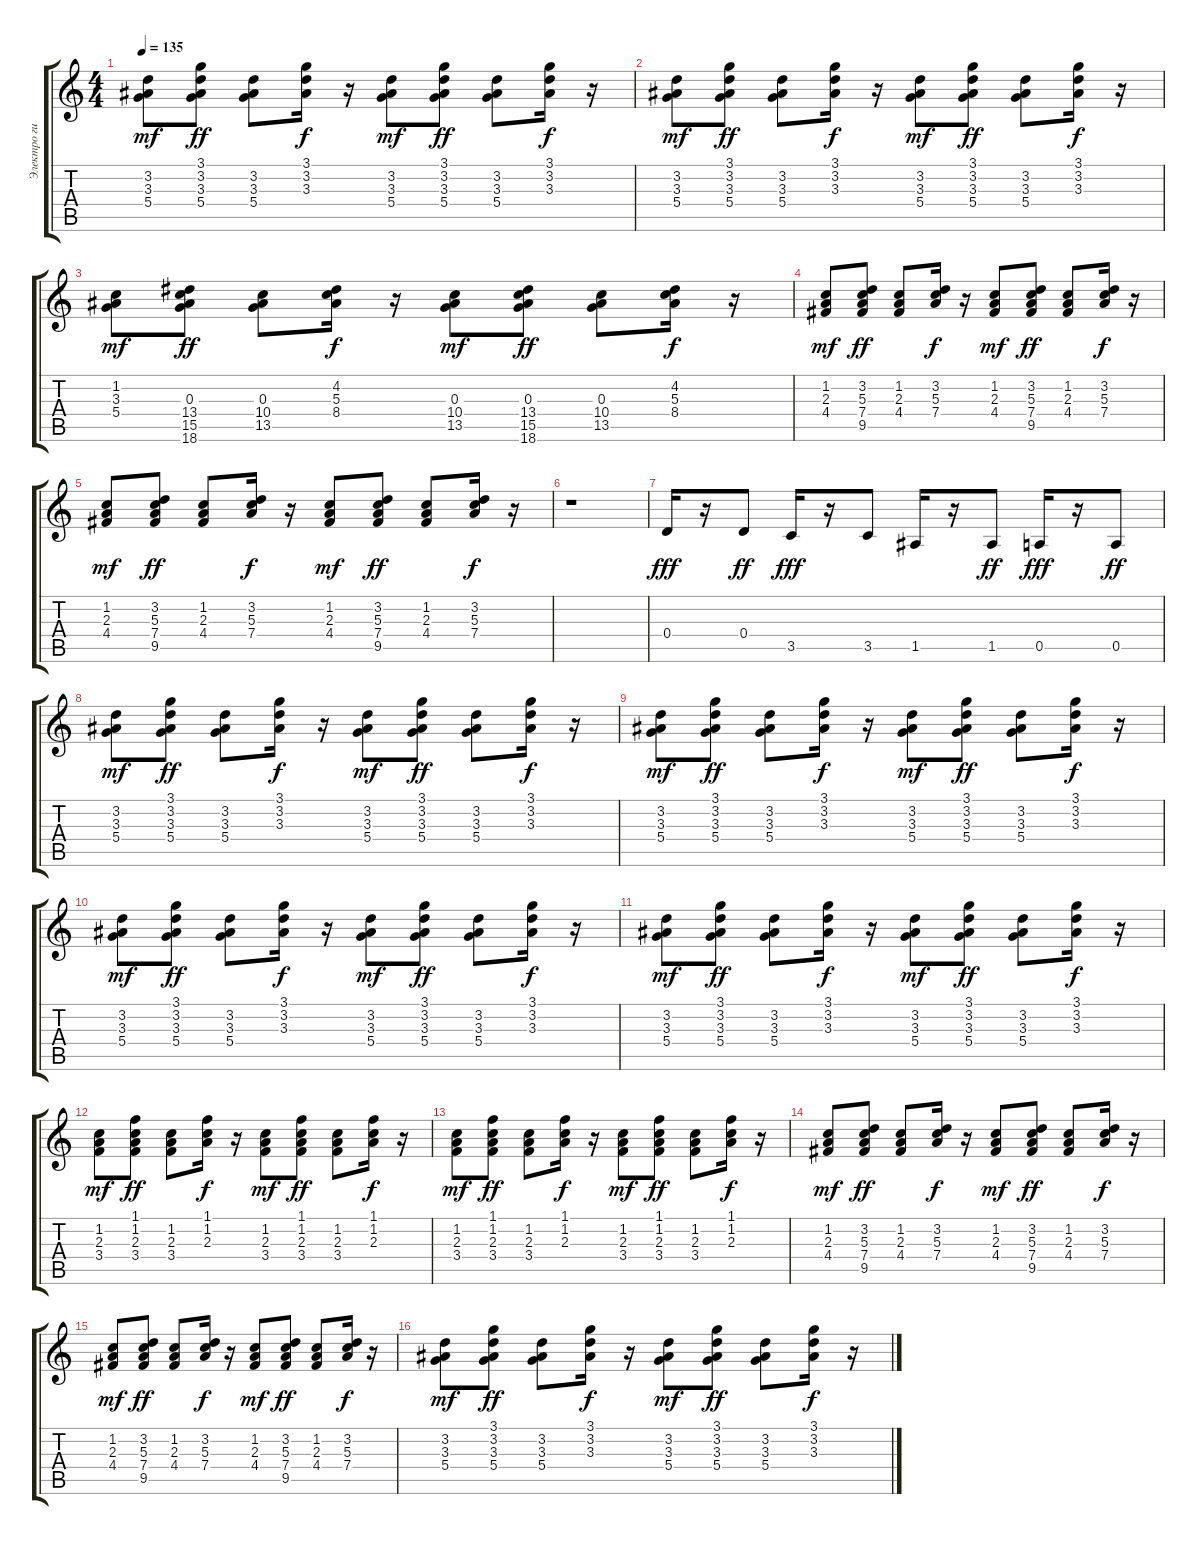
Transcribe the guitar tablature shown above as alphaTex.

\track ("Электро гитара" "Электро ги") {instrument electricguitarclean}
\staff {score tabs}
\tuning (E4 B3 G3 D3 A2 E2) {hide}
\ts (4 4)
\tempo 135
\clef g2
\ks c
(3.2 3.3 5.4).8{dy mf} (3.1 3.2 3.3 5.4).8{dy ff} (3.2 3.3 5.4).8 (3.1 3.2 3.3).16{dy f} r.16 (3.2 3.3 5.4).8{dy mf} (3.1 3.2 3.3 5.4).8{dy ff} (3.2 3.3 5.4).8 (3.1 3.2 3.3).16{dy f} r.16 |
(3.2 3.3 5.4).8{dy mf} (3.1 3.2 3.3 5.4).8{dy ff} (3.2 3.3 5.4).8 (3.1 3.2 3.3).16{dy f} r.16 (3.2 3.3 5.4).8{dy mf} (3.1 3.2 3.3 5.4).8{dy ff} (3.2 3.3 5.4).8 (3.1 3.2 3.3).16{dy f} r.16 |
(1.2 3.3 5.4).8{dy mf} (0.3 13.4 15.5 18.6).8{dy ff} (0.3 10.4 13.5).8 (4.2 5.3 8.4).16{dy f} r.16 (0.3 10.4 13.5).8{dy mf} (0.3 13.4 15.5 18.6).8{dy ff} (0.3 10.4 13.5).8 (4.2 5.3 8.4).16{dy f} r.16 |
(1.2 2.3 4.4).8{dy mf} (3.2 5.3 7.4 9.5).8{dy ff} (1.2 2.3 4.4).8 (3.2 5.3 7.4).16{dy f} r.16 (1.2 2.3 4.4).8{dy mf} (3.2 5.3 7.4 9.5).8{dy ff} (1.2 2.3 4.4).8 (3.2 5.3 7.4).16{dy f} r.16 |
(1.2 2.3 4.4).8{dy mf} (3.2 5.3 7.4 9.5).8{dy ff} (1.2 2.3 4.4).8 (3.2 5.3 7.4).16{dy f} r.16 (1.2 2.3 4.4).8{dy mf} (3.2 5.3 7.4 9.5).8{dy ff} (1.2 2.3 4.4).8 (3.2 5.3 7.4).16{dy f} r.16 |
r.1 |
0.4.16{dy fff} r.16 0.4.8{dy ff} 3.5.16{dy fff} r.16 3.5.8 1.5.16 r.16 1.5.8{dy ff} 0.5.16{dy fff} r.16 0.5.8{dy ff} |
(3.2 3.3 5.4).8{dy mf} (3.1 3.2 3.3 5.4).8{dy ff} (3.2 3.3 5.4).8 (3.1 3.2 3.3).16{dy f} r.16 (3.2 3.3 5.4).8{dy mf} (3.1 3.2 3.3 5.4).8{dy ff} (3.2 3.3 5.4).8 (3.1 3.2 3.3).16{dy f} r.16 |
(3.2 3.3 5.4).8{dy mf} (3.1 3.2 3.3 5.4).8{dy ff} (3.2 3.3 5.4).8 (3.1 3.2 3.3).16{dy f} r.16 (3.2 3.3 5.4).8{dy mf} (3.1 3.2 3.3 5.4).8{dy ff} (3.2 3.3 5.4).8 (3.1 3.2 3.3).16{dy f} r.16 |
(3.2 3.3 5.4).8{dy mf} (3.1 3.2 3.3 5.4).8{dy ff} (3.2 3.3 5.4).8 (3.1 3.2 3.3).16{dy f} r.16 (3.2 3.3 5.4).8{dy mf} (3.1 3.2 3.3 5.4).8{dy ff} (3.2 3.3 5.4).8 (3.1 3.2 3.3).16{dy f} r.16 |
(3.2 3.3 5.4).8{dy mf} (3.1 3.2 3.3 5.4).8{dy ff} (3.2 3.3 5.4).8 (3.1 3.2 3.3).16{dy f} r.16 (3.2 3.3 5.4).8{dy mf} (3.1 3.2 3.3 5.4).8{dy ff} (3.2 3.3 5.4).8 (3.1 3.2 3.3).16{dy f} r.16 |
(1.2 2.3 3.4).8{dy mf} (1.1 1.2 2.3 3.4).8{dy ff} (1.2 2.3 3.4).8 (1.1 1.2 2.3).16{dy f} r.16 (1.2 2.3 3.4).8{dy mf} (1.1 1.2 2.3 3.4).8{dy ff} (1.2 2.3 3.4).8 (1.1 1.2 2.3).16{dy f} r.16 |
(1.2 2.3 3.4).8{dy mf} (1.1 1.2 2.3 3.4).8{dy ff} (1.2 2.3 3.4).8 (1.1 1.2 2.3).16{dy f} r.16 (1.2 2.3 3.4).8{dy mf} (1.1 1.2 2.3 3.4).8{dy ff} (1.2 2.3 3.4).8 (1.1 1.2 2.3).16{dy f} r.16 |
(1.2 2.3 4.4).8{dy mf} (3.2 5.3 7.4 9.5).8{dy ff} (1.2 2.3 4.4).8 (3.2 5.3 7.4).16{dy f} r.16 (1.2 2.3 4.4).8{dy mf} (3.2 5.3 7.4 9.5).8{dy ff} (1.2 2.3 4.4).8 (3.2 5.3 7.4).16{dy f} r.16 |
(1.2 2.3 4.4).8{dy mf} (3.2 5.3 7.4 9.5).8{dy ff} (1.2 2.3 4.4).8 (3.2 5.3 7.4).16{dy f} r.16 (1.2 2.3 4.4).8{dy mf} (3.2 5.3 7.4 9.5).8{dy ff} (1.2 2.3 4.4).8 (3.2 5.3 7.4).16{dy f} r.16 |
(3.2 3.3 5.4).8{dy mf} (3.1 3.2 3.3 5.4).8{dy ff} (3.2 3.3 5.4).8 (3.1 3.2 3.3).16{dy f} r.16 (3.2 3.3 5.4).8{dy mf} (3.1 3.2 3.3 5.4).8{dy ff} (3.2 3.3 5.4).8 (3.1 3.2 3.3).16{dy f} r.16
